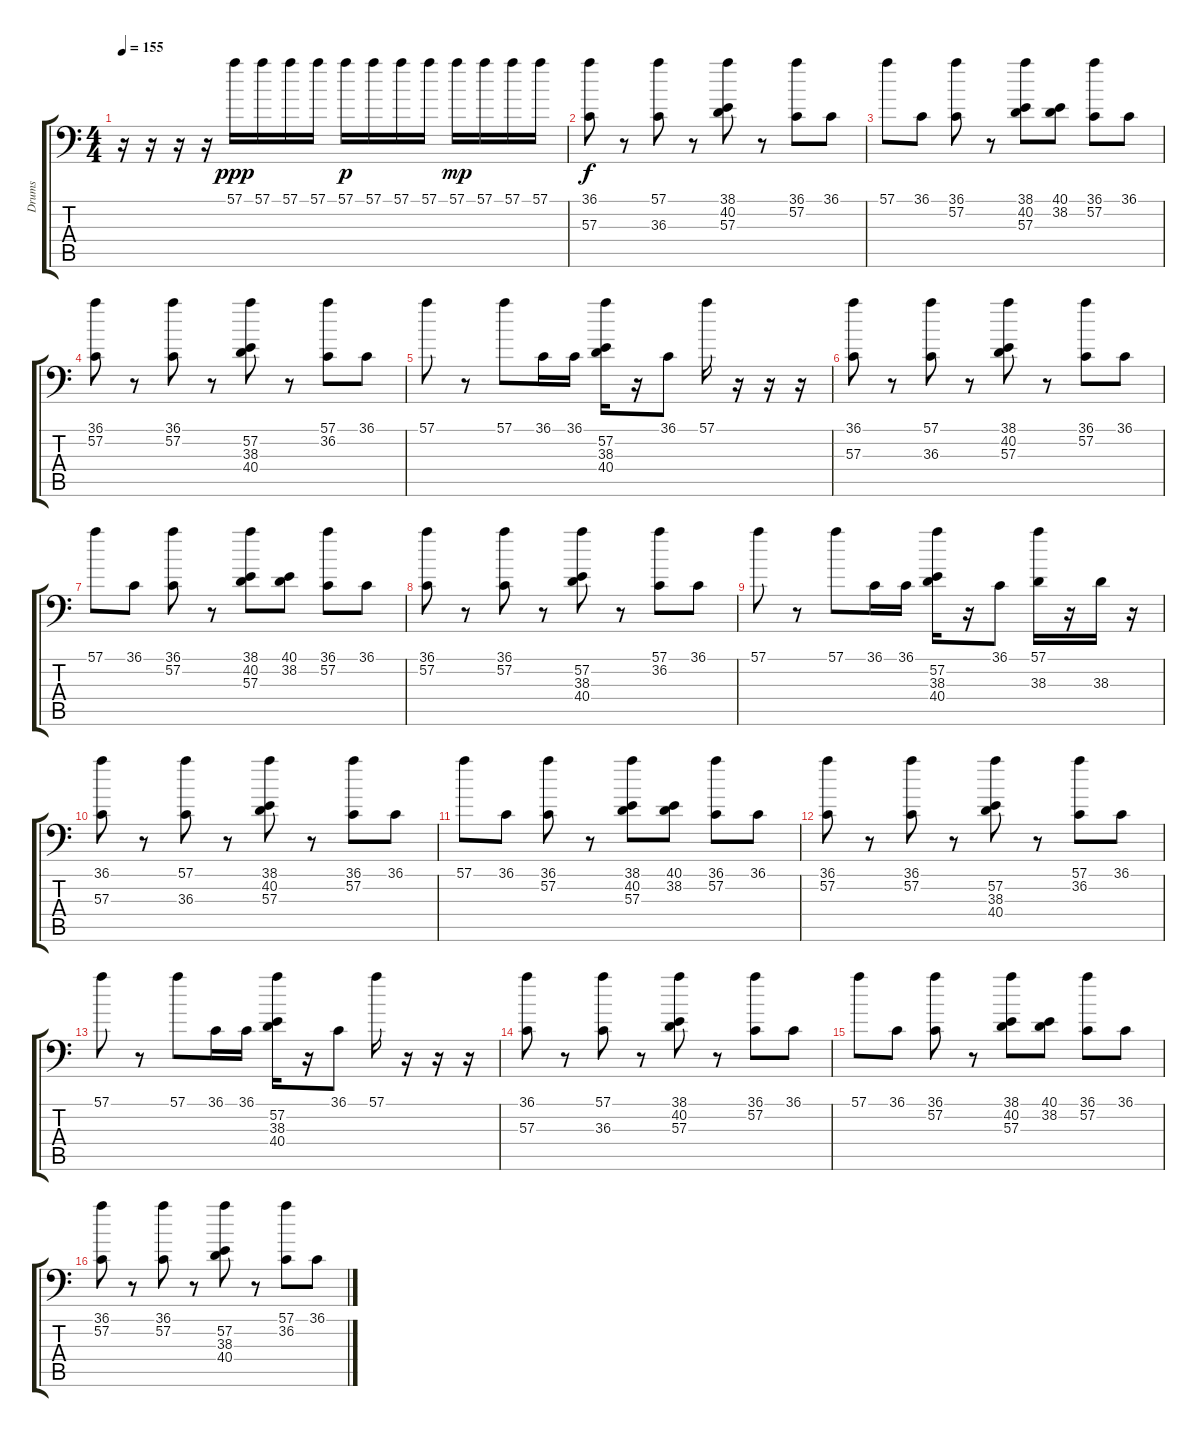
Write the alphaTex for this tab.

\track ("Drums" "Drums") {instrument acousticgrandpiano}
\staff {score tabs}
\tuning (C-1 C-1 C-1 C-1 C-1 C-1) {hide}
\ts (4 4)
\tempo 155
\clef f4
\ks c
r.16{dy f} r.16 r.16 r.16 57.1.16{dy ppp} 57.1.16 57.1.16 57.1.16 57.1.16{dy p} 57.1.16 57.1.16 57.1.16 57.1.16{dy mp} 57.1.16 57.1.16 57.1.16 |
(36.1 57.3).8{dy f} r.8 (57.1 36.3).8 r.8 (38.1 40.2 57.3).8 r.8 (36.1 57.2).8 36.1.8 |
57.1.8 36.1.8 (36.1 57.2).8 r.8 (38.1 40.2 57.3).8 (40.1 38.2).8 (36.1 57.2).8 36.1.8 |
(36.1 57.2).8 r.8 (36.1 57.2).8 r.8 (57.2 38.3 40.4).8 r.8 (57.1 36.2).8 36.1.8 |
57.1.8 r.8 57.1.8 36.1.16 36.1.16 (57.2 38.3 40.4).16 r.16 36.1.8 57.1.16 r.16 r.16 r.16 |
(36.1 57.3).8 r.8 (57.1 36.3).8 r.8 (38.1 40.2 57.3).8 r.8 (36.1 57.2).8 36.1.8 |
57.1.8 36.1.8 (36.1 57.2).8 r.8 (38.1 40.2 57.3).8 (40.1 38.2).8 (36.1 57.2).8 36.1.8 |
(36.1 57.2).8 r.8 (36.1 57.2).8 r.8 (57.2 38.3 40.4).8 r.8 (57.1 36.2).8 36.1.8 |
57.1.8 r.8 57.1.8 36.1.16 36.1.16 (57.2 38.3 40.4).16 r.16 36.1.8 (57.1 38.3).16 r.16 38.3.16 r.16 |
(36.1 57.3).8 r.8 (57.1 36.3).8 r.8 (38.1 40.2 57.3).8 r.8 (36.1 57.2).8 36.1.8 |
57.1.8 36.1.8 (36.1 57.2).8 r.8 (38.1 40.2 57.3).8 (40.1 38.2).8 (36.1 57.2).8 36.1.8 |
(36.1 57.2).8 r.8 (36.1 57.2).8 r.8 (57.2 38.3 40.4).8 r.8 (57.1 36.2).8 36.1.8 |
57.1.8 r.8 57.1.8 36.1.16 36.1.16 (57.2 38.3 40.4).16 r.16 36.1.8 57.1.16 r.16 r.16 r.16 |
(36.1 57.3).8 r.8 (57.1 36.3).8 r.8 (38.1 40.2 57.3).8 r.8 (36.1 57.2).8 36.1.8 |
57.1.8 36.1.8 (36.1 57.2).8 r.8 (38.1 40.2 57.3).8 (40.1 38.2).8 (36.1 57.2).8 36.1.8 |
(36.1 57.2).8 r.8 (36.1 57.2).8 r.8 (57.2 38.3 40.4).8 r.8 (57.1 36.2).8 36.1.8
